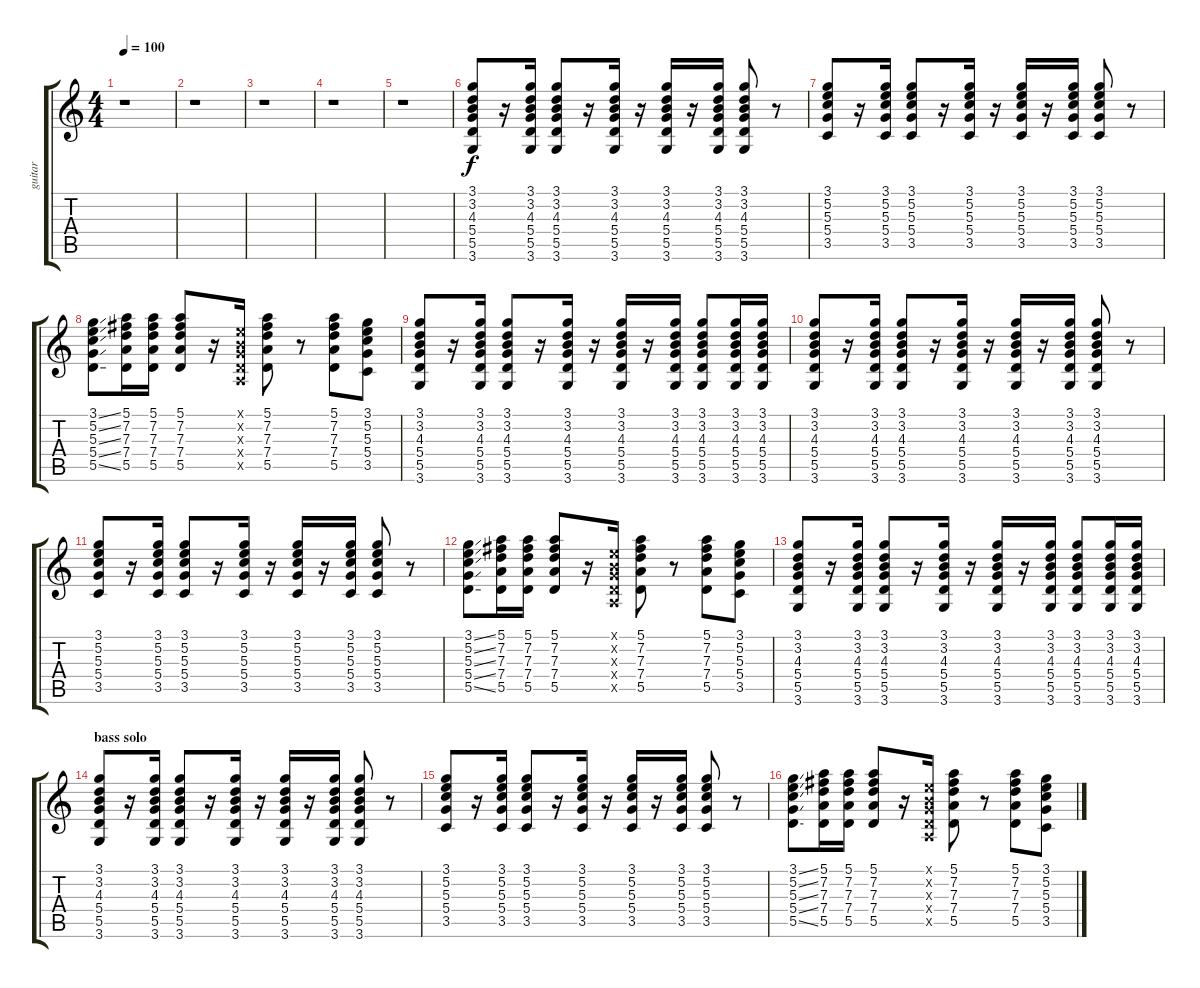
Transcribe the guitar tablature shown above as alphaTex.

\track ("guitar" "guitar") {instrument electricguitarclean}
\staff {score tabs}
\tuning (E4 B3 G3 D3 A2 E2) {hide}
\ts (4 4)
\tempo 100
\clef g2
\ks c
r.1{dy f} |
r.1 |
r.1 |
r.1 |
r.1 |
(3.1 3.2 4.3 5.4 5.5 3.6).8 r.16 (3.1 3.2 4.3 5.4 5.5 3.6).16 (3.1 3.2 4.3 5.4 5.5 3.6).8 r.16 (3.1 3.2 4.3 5.4 5.5 3.6).16 r.16 (3.1 3.2 4.3 5.4 5.5 3.6).16 r.16 (3.1 3.2 4.3 5.4 5.5 3.6).16 (3.1 3.2 4.3 5.4 5.5 3.6).8 r.8 |
(3.1 5.2 5.3 5.4 3.5).8 r.16 (3.1 5.2 5.3 5.4 3.5).16 (3.1 5.2 5.3 5.4 3.5).8 r.16 (3.1 5.2 5.3 5.4 3.5).16 r.16 (3.1 5.2 5.3 5.4 3.5).16 r.16 (3.1 5.2 5.3 5.4 3.5).16 (3.1 5.2 5.3 5.4 3.5).8 r.8 |
(3.1{ss} 5.2{ss} 5.3{ss} 5.4{ss} 5.5{ss}).8 (5.1 7.2 7.3 7.4 5.5).16 (5.1 7.2 7.3 7.4 5.5).16 (5.1 7.2 7.3 7.4 5.5).8 r.16 (0.1{x} 0.2{x} 0.3{x} 0.4{x} 0.5{x}).16 (5.1 7.2 7.3 7.4 5.5).8 r.8 (5.1 7.2 7.3 7.4 5.5).8 (3.1 5.2 5.3 5.4 3.5).8 |
(3.1 3.2 4.3 5.4 5.5 3.6).8 r.16 (3.1 3.2 4.3 5.4 5.5 3.6).16 (3.1 3.2 4.3 5.4 5.5 3.6).8 r.16 (3.1 3.2 4.3 5.4 5.5 3.6).16 r.16 (3.1 3.2 4.3 5.4 5.5 3.6).16 r.16 (3.1 3.2 4.3 5.4 5.5 3.6).16 (3.1 3.2 4.3 5.4 5.5 3.6).8 (3.1 3.2 4.3 5.4 5.5 3.6).16 (3.1 3.2 4.3 5.4 5.5 3.6).16 |
(3.1 3.2 4.3 5.4 5.5 3.6).8 r.16 (3.1 3.2 4.3 5.4 5.5 3.6).16 (3.1 3.2 4.3 5.4 5.5 3.6).8 r.16 (3.1 3.2 4.3 5.4 5.5 3.6).16 r.16 (3.1 3.2 4.3 5.4 5.5 3.6).16 r.16 (3.1 3.2 4.3 5.4 5.5 3.6).16 (3.1 3.2 4.3 5.4 5.5 3.6).8 r.8 |
(3.1 5.2 5.3 5.4 3.5).8 r.16 (3.1 5.2 5.3 5.4 3.5).16 (3.1 5.2 5.3 5.4 3.5).8 r.16 (3.1 5.2 5.3 5.4 3.5).16 r.16 (3.1 5.2 5.3 5.4 3.5).16 r.16 (3.1 5.2 5.3 5.4 3.5).16 (3.1 5.2 5.3 5.4 3.5).8 r.8 |
(3.1{ss} 5.2{ss} 5.3{ss} 5.4{ss} 5.5{ss}).8 (5.1 7.2 7.3 7.4 5.5).16 (5.1 7.2 7.3 7.4 5.5).16 (5.1 7.2 7.3 7.4 5.5).8 r.16 (0.1{x} 0.2{x} 0.3{x} 0.4{x} 0.5{x}).16 (5.1 7.2 7.3 7.4 5.5).8 r.8 (5.1 7.2 7.3 7.4 5.5).8 (3.1 5.2 5.3 5.4 3.5).8 |
(3.1 3.2 4.3 5.4 5.5 3.6).8 r.16 (3.1 3.2 4.3 5.4 5.5 3.6).16 (3.1 3.2 4.3 5.4 5.5 3.6).8 r.16 (3.1 3.2 4.3 5.4 5.5 3.6).16 r.16 (3.1 3.2 4.3 5.4 5.5 3.6).16 r.16 (3.1 3.2 4.3 5.4 5.5 3.6).16 (3.1 3.2 4.3 5.4 5.5 3.6).8 (3.1 3.2 4.3 5.4 5.5 3.6).16 (3.1 3.2 4.3 5.4 5.5 3.6).16 |
\section ("" "bass solo")
(3.1 3.2 4.3 5.4 5.5 3.6).8 r.16 (3.1 3.2 4.3 5.4 5.5 3.6).16 (3.1 3.2 4.3 5.4 5.5 3.6).8 r.16 (3.1 3.2 4.3 5.4 5.5 3.6).16 r.16 (3.1 3.2 4.3 5.4 5.5 3.6).16 r.16 (3.1 3.2 4.3 5.4 5.5 3.6).16 (3.1 3.2 4.3 5.4 5.5 3.6).8 r.8 |
(3.1 5.2 5.3 5.4 3.5).8 r.16 (3.1 5.2 5.3 5.4 3.5).16 (3.1 5.2 5.3 5.4 3.5).8 r.16 (3.1 5.2 5.3 5.4 3.5).16 r.16 (3.1 5.2 5.3 5.4 3.5).16 r.16 (3.1 5.2 5.3 5.4 3.5).16 (3.1 5.2 5.3 5.4 3.5).8 r.8 |
(3.1{ss} 5.2{ss} 5.3{ss} 5.4{ss} 5.5{ss}).8 (5.1 7.2 7.3 7.4 5.5).16 (5.1 7.2 7.3 7.4 5.5).16 (5.1 7.2 7.3 7.4 5.5).8 r.16 (0.1{x} 0.2{x} 0.3{x} 0.4{x} 0.5{x}).16 (5.1 7.2 7.3 7.4 5.5).8 r.8 (5.1 7.2 7.3 7.4 5.5).8 (3.1 5.2 5.3 5.4 3.5).8
